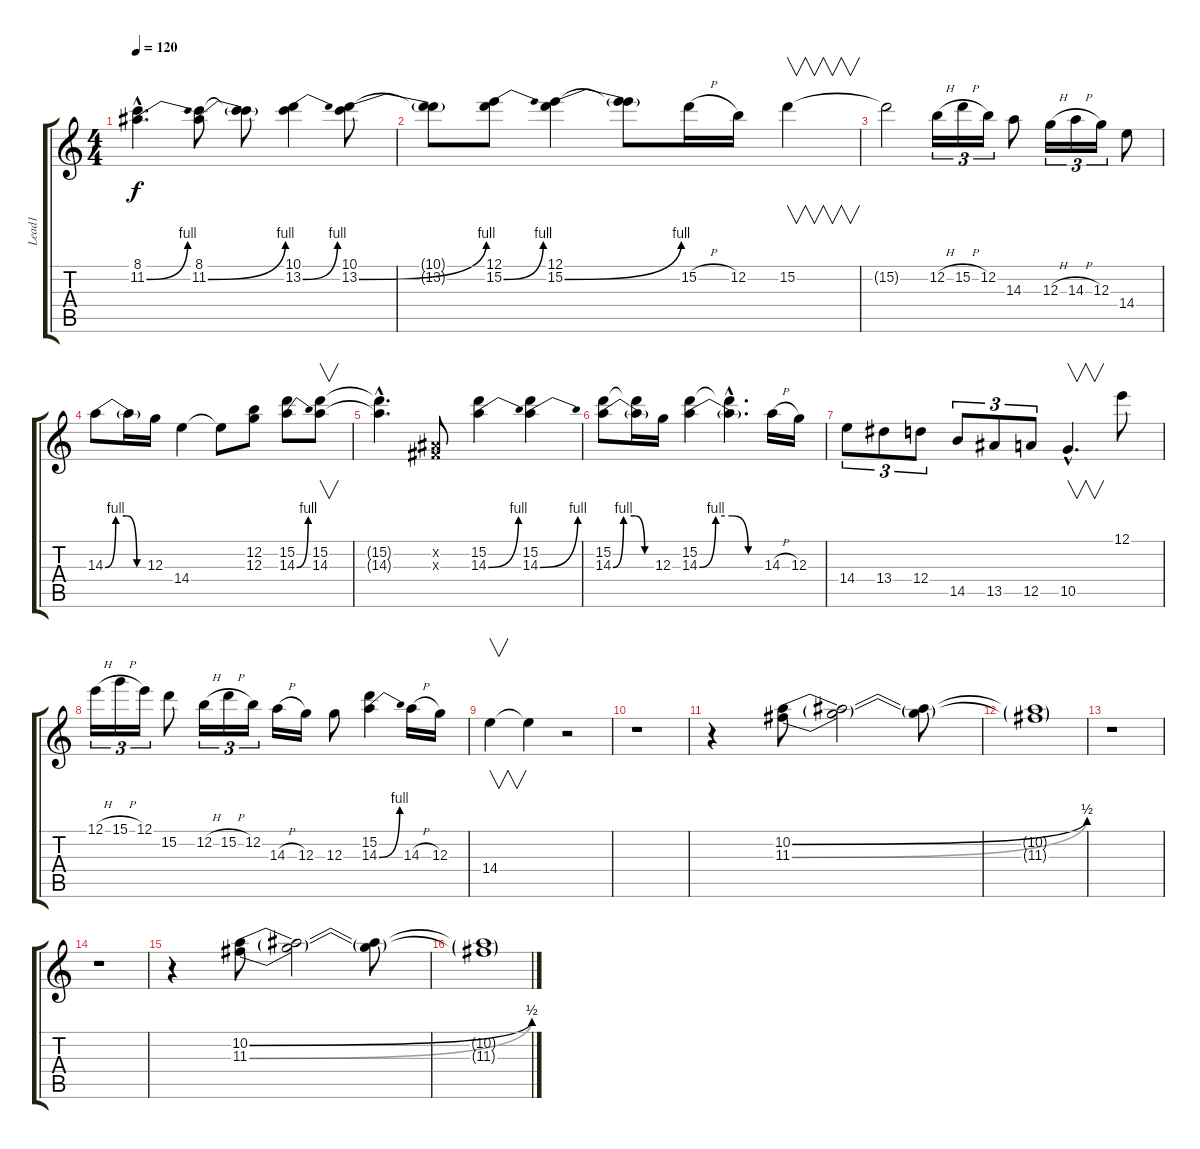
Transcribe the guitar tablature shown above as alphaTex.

\track ("Lead1" "Lead1") {instrument distortionguitar}
\staff {score tabs}
\tuning (E4 B3 G3 D3 A2 E2) {hide}
\ts (4 4)
\tempo 120
\clef g2
\ks c
(8.1{hac} 11.2{be (bend 0 0 60 4) hac}).4{d dy f} (8.1 11.2{be (bend 0 0 60 4)}).8 (8.1{t} 11.2{t}).8 (10.1 13.2{be (bend 0 0 60 4)}).4 (10.1 13.2{be (bend 0 0 60 4)}).8 |
(10.1{t} 13.2{t}).8 (12.1 15.2{be (bend 0 0 60 4)}).8 (12.1 15.2{be (bend 0 0 60 4)}).4 (12.1{t} 15.2{t}).8 15.2{h}.16 12.2.16 15.2.4{v} |
15.2{t}.2 12.2{h}.16{tu (3 2)} 15.2{h}.16{tu (3 2)} 12.2.16{tu (3 2)} 14.3.8 12.3{h}.16{tu (3 2)} 14.3{h}.16{tu (3 2)} 12.3.16{tu (3 2)} 14.4.8 |
14.3{be (custom 0 0 15 4 30 4 45 0 60 0)}.8 14.3{t}.16 12.3.16 14.4.4 14.4{t}.8 (12.2 12.3).8 (15.2 14.3{be (bend 0 0 60 4)}).8 (15.2 14.3).8{v} |
(15.2{hac t} 14.3{hac t}).4{d} (-1.2{x} -1.3{x}).8 (15.2 14.3{be (bend 0 0 60 4)}).4 (15.2 14.3{be (bend 0 0 60 4)}).4 |
(15.2 14.3{be (custom 0 0 15 4 30 4 45 0 60 0)}).8 (15.2{t} 14.3{t}).16 12.3.16 (15.2 14.3{be (custom 0 0 15 4 30 4 45 0 60 0)}).4 (15.2{hac t} 14.3{hac t}).4{d} 14.3{h}.16 12.3.16 |
14.4.8{tu (3 2)} 13.4.8{tu (3 2)} 12.4.8{tu (3 2)} 14.5.8{tu (3 2)} 13.5.8{tu (3 2)} 12.5.8{tu (3 2)} 10.5{hac}.4{v d} 12.1.8 |
12.1{h}.16{tu (3 2)} 15.1{h}.16{tu (3 2)} 12.1.16{tu (3 2)} 15.2.8 12.2{h}.16{tu (3 2)} 15.2{h}.16{tu (3 2)} 12.2.16{tu (3 2)} 14.3{h}.16 12.3.16 12.3.8 (15.2 14.3{be (bend 0 0 60 4)}).4 14.3{h}.16 12.3.16 |
14.4.4{v} 14.4{t}.4 r.2 |
r.1 |
r.4 (10.2{be (bend 0 0 60 2)} 11.3{be (bend 0 0 60 2)}).8 (10.2{t} 11.3{t}).2 (10.2{t} 11.3{t}).8 |
(10.2{t} 11.3{t}).1 |
r.1 |
r.1 |
r.4 (10.2{be (bend 0 0 60 2)} 11.3{be (bend 0 0 60 2)}).8 (10.2{t} 11.3{t}).2 (10.2{t} 11.3{t}).8 |
(10.2{t} 11.3{t}).1
